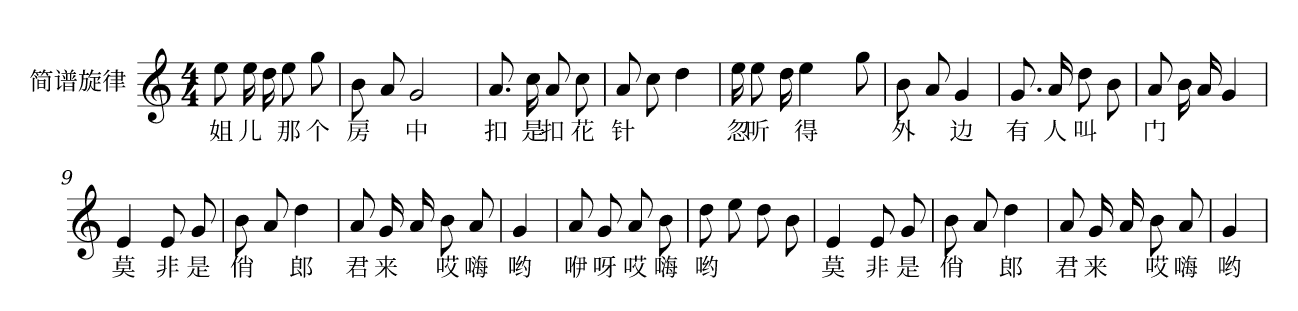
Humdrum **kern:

**kern	**text
*part1	*part1
*staff1	*staff1
*I"简谱旋律	*
*k[]	*
*M4/4	*
=1	=1
8ee	姐
16ee	儿
16dd	.
8ee	那
8gg	个
=2	=2
8b	房
8a	.
2g	中
=3	=3
8.a	扣
16cc	是
8a	扣
8cc	花
=4	=4
8a	针
8cc	.
4dd	.
=5	=5
16ee	忽
8ee	听
16dd	.
!LO:N:vis=4	!
4.ee	得
8gg	.
=6	=6
8b	外
8a	.
4g	边
=7	=7
8.g	有
16a	人
8dd	叫
8b	.
=8	=8
8a	门
16b	.
16a	.
4g	.
=9	=9
4e	莫
8e	非
8g	是
=10	=10
8b	俏
8a	.
4dd	郎
=11	=11
8a	君
16g	来
16a	.
8b	哎
8a	嗨
=12	=12
4g	哟
=13	=13
8a	咿
8g	呀
8a	哎
8b	嗨
=14	=14
8dd	哟
8ee	.
8dd	.
8b	.
=15	=15
4e	莫
8e	非
8g	是
=16	=16
8b	俏
8a	.
4dd	郎
=17	=17
8a	君
16g	来
16a	.
8b	哎
8a	嗨
=18	=18
4g	哟
=	=
*-	*-
